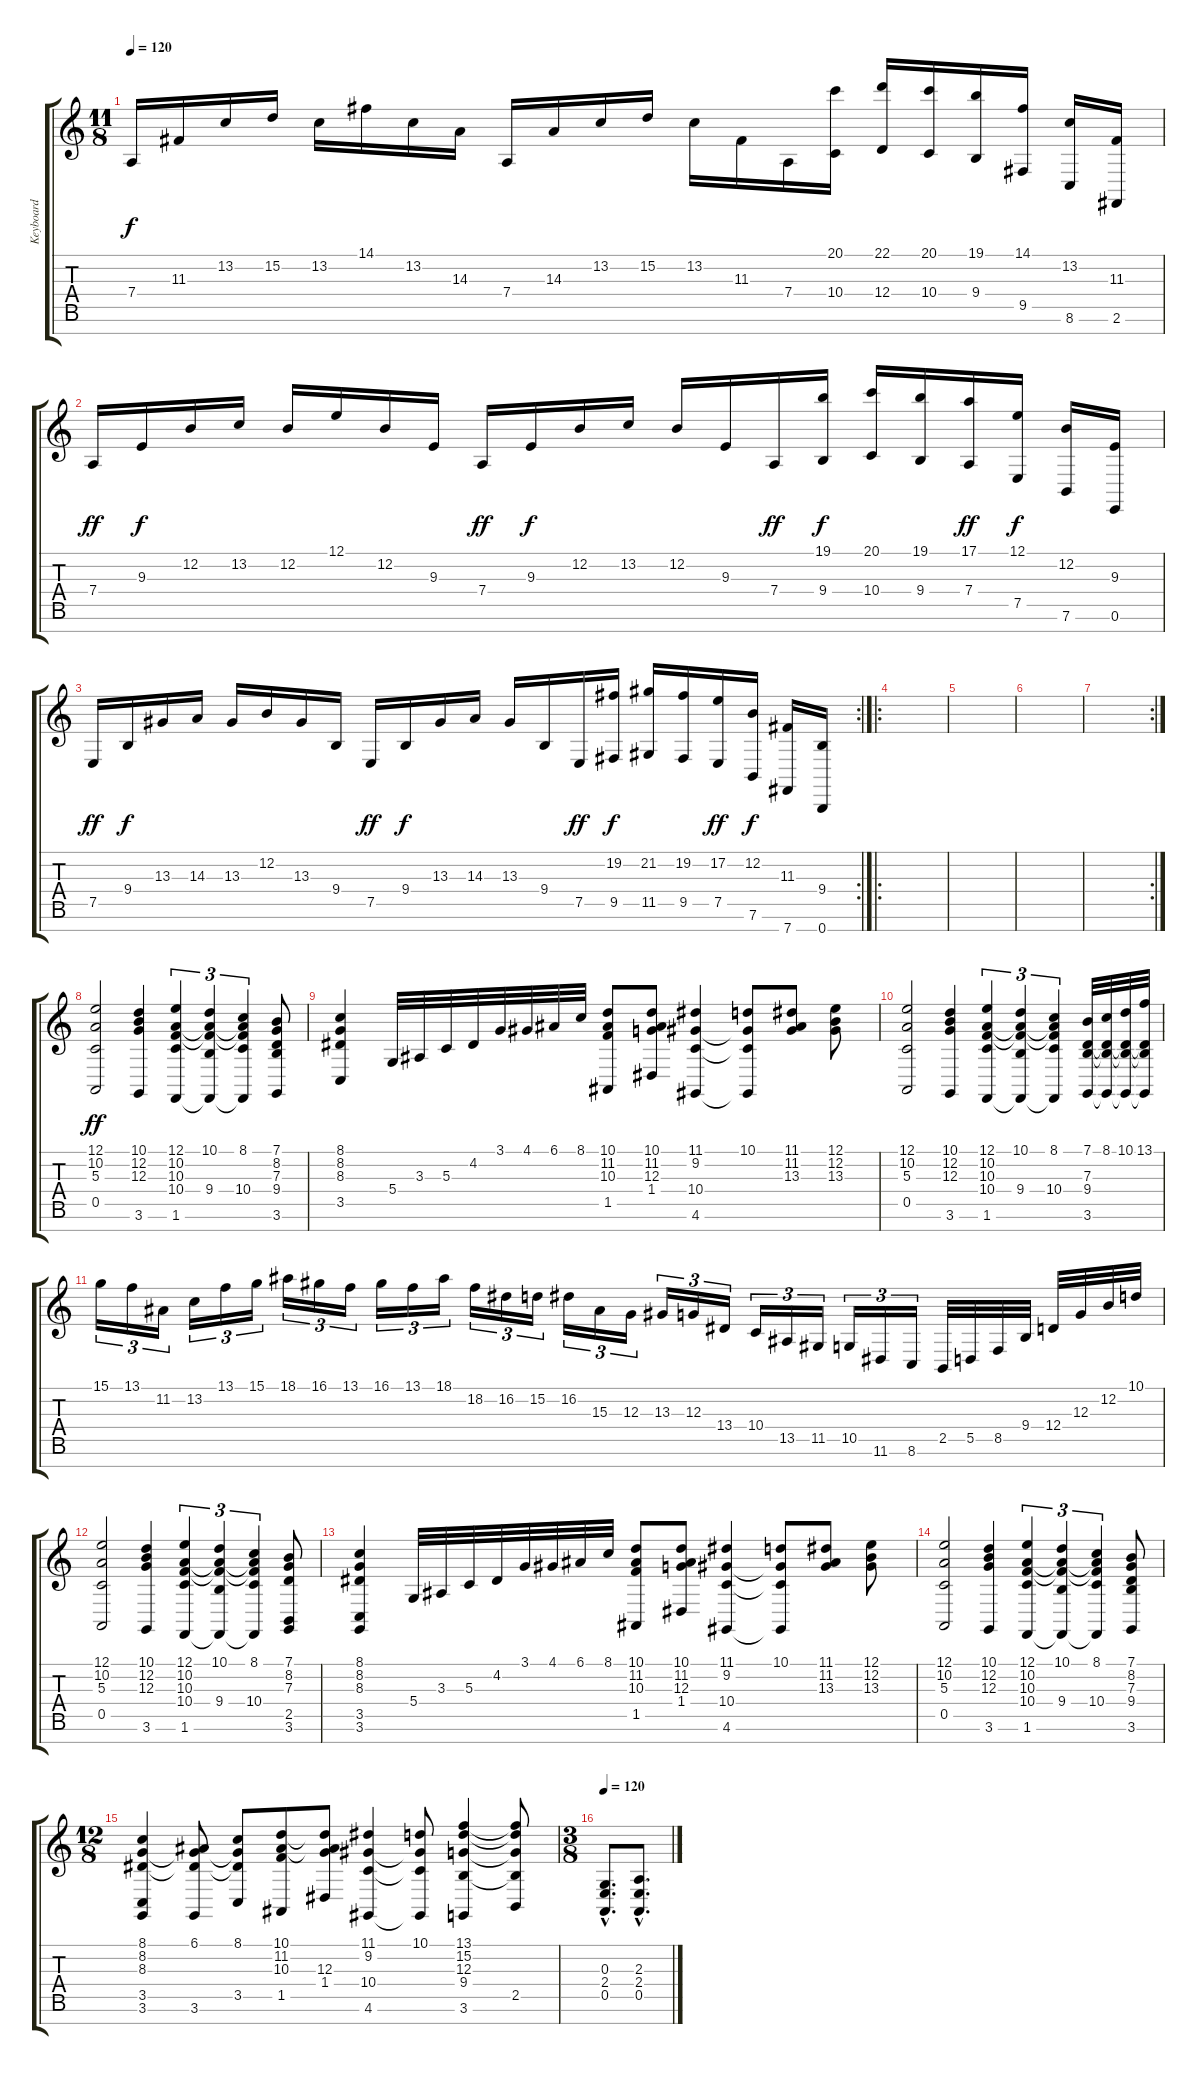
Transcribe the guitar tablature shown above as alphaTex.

\track ("Keyboard" "Keyboard") {instrument stringensemble1}
\staff {score tabs}
\tuning (E4 B3 G3 D3 A2 E2 B1) {hide}
\ts (11 8)
\tempo 120
\clef g2
\ks c
7.4.16{dy f} 11.3.16 13.2.16 15.2.16 13.2.16 14.1.16 13.2.16 14.3.16 7.4.16 14.3.16 13.2.16 15.2.16 13.2.16 11.3.16 7.4.16 (20.1 10.4).16 (22.1 12.4).16 (20.1 10.4).16 (19.1 9.4).16 (14.1 9.5).16 (13.2 8.6).16 (11.3 2.6).16 |
7.4.16{dy ff} 9.3.16{dy f} 12.2.16 13.2.16 12.2.16 12.1.16 12.2.16 9.3.16 7.4.16{dy ff} 9.3.16{dy f} 12.2.16 13.2.16 12.2.16 9.3.16 7.4.16{dy ff} (19.1 9.4).16{dy f} (20.1 10.4).16 (19.1 9.4).16 (17.1 7.4).16{dy ff} (12.1 7.5).16{dy f} (12.2 7.6).16 (9.3 0.6).16 |
\rc 2
7.5.16{dy ff} 9.4.16{dy f} 13.3.16 14.3.16 13.3.16 12.2.16 13.3.16 9.4.16 7.5.16{dy ff} 9.4.16{dy f} 13.3.16 14.3.16 13.3.16 9.4.16 7.5.16{dy ff} (19.2 9.5).16{dy f} (21.2 11.5).16 (19.2 9.5).16 (17.2 7.5).16{dy ff} (12.2 7.6).16{dy f} (11.3 7.7).16 (9.4 0.7).16 |
\ro
|
|
|
\rc 2
|
(12.1 10.2 5.3 0.5).2{dy ff instrument acousticgrandpiano} (10.1 12.2 12.3 3.6).4 (12.1 10.2 10.3 10.4 1.6).4{tu (3 2)} (10.1 10.2{t} 10.3{t} 9.4 1.6{t}).4{tu (3 2)} (8.1 10.2{t} 10.3{t} 10.4 1.6{t}).4{tu (3 2)} (7.1 8.2 7.3 9.4 3.6).8 |
(8.1 8.2 8.3 3.5).4 5.4.32 3.3.32 5.3.32 4.2.32 3.1.32 4.1.32 6.1.32 8.1.32 (10.1 11.2 10.3 1.5).8 (10.1 11.2 12.3 1.4).8 (11.1 9.2 10.4 4.6).4 (10.1 9.2{t} 10.4{t} 4.6{t}).8 (11.1 11.2 13.3).8 (12.1 12.2 13.3).8 |
(12.1 10.2 5.3 0.5).2 (10.1 12.2 12.3 3.6).4 (12.1 10.2 10.3 10.4 1.6).4{tu (3 2)} (10.1 10.2{t} 10.3{t} 9.4 1.6{t}).4{tu (3 2)} (8.1 10.2{t} 10.3{t} 10.4 1.6{t}).4{tu (3 2)} (7.1 7.3 9.4 3.6).32 (8.1 7.3{t} 9.4{t} 3.6{t}).32 (10.1 7.3{t} 9.4{t} 3.6{t}).32 (13.1 7.3{t} 9.4{t} 3.6{t}).32 |
15.1.16{tu (3 2)} 13.1.16{tu (3 2)} 11.2.16{tu (3 2)} 13.2.16{tu (3 2)} 13.1.16{tu (3 2)} 15.1.16{tu (3 2)} 18.1.16{tu (3 2)} 16.1.16{tu (3 2)} 13.1.16{tu (3 2)} 16.1.16{tu (3 2)} 13.1.16{tu (3 2)} 18.1.16{tu (3 2)} 18.2.16{tu (3 2)} 16.2.16{tu (3 2)} 15.2.16{tu (3 2)} 16.2.16{tu (3 2)} 15.3.16{tu (3 2)} 12.3.16{tu (3 2)} 13.3.16{tu (3 2)} 12.3.16{tu (3 2)} 13.4.16{tu (3 2)} 10.4.16{tu (3 2)} 13.5.16{tu (3 2)} 11.5.16{tu (3 2)} 10.5.16{tu (3 2)} 11.6.16{tu (3 2)} 8.6.16{tu (3 2)} 2.5.32 5.5.32 8.5.32 9.4.32 12.4.32 12.3.32 12.2.32 10.1.32 |
(12.1 10.2 5.3 0.5).2 (10.1 12.2 12.3 3.6).4 (12.1 10.2 10.3 10.4 1.6).4{tu (3 2)} (10.1 10.2{t} 10.3{t} 9.4 1.6{t}).4{tu (3 2)} (8.1 10.2{t} 10.3{t} 10.4 1.6{t}).4{tu (3 2)} (7.1 8.2 7.3 2.5 3.6).8 |
(8.1 8.2 8.3 3.5 3.6).4 5.4.32 3.3.32 5.3.32 4.2.32 3.1.32 4.1.32 6.1.32 8.1.32 (10.1 11.2 10.3 1.5).8 (10.1 11.2 12.3 1.4).8 (11.1 9.2 10.4 4.6).4 (10.1 9.2{t} 10.4{t} 4.6{t}).8 (11.1 11.2 13.3).8 (12.1 12.2 13.3).8 |
(12.1 10.2 5.3 0.5).2 (10.1 12.2 12.3 3.6).4 (12.1 10.2 10.3 10.4 1.6).4{tu (3 2)} (10.1 10.2{t} 10.3{t} 9.4 1.6{t}).4{tu (3 2)} (8.1 10.2{t} 10.3{t} 10.4 1.6{t}).4{tu (3 2)} (7.1 8.2 7.3 9.4 3.6).8 |
\ts (12 8)
(8.1 8.2 8.3 3.5 3.6).4 (6.1 8.2{t} 8.3{t} 3.6).8 (8.1 8.2{t} 8.3{t} 3.5).8 (10.1 11.2 10.3 1.5).8 (10.1{t} 11.2{t} 12.3 1.4).8 (11.1 9.2 10.4 4.6).4 (10.1 9.2{t} 10.4{t} 4.6{t}).8 (13.1 15.2 12.3 9.4 3.6).4 (13.1{t} 15.2{t} 12.3{t} 9.4{t} 2.5).8 |
\ts (3 8)
\tempo 120
(0.3{hac} 2.4{hac} 0.5{hac}).8{d volume 16 instrument tremolostrings} (2.3{hac} 2.4{hac} 0.5{hac}).8{d}
